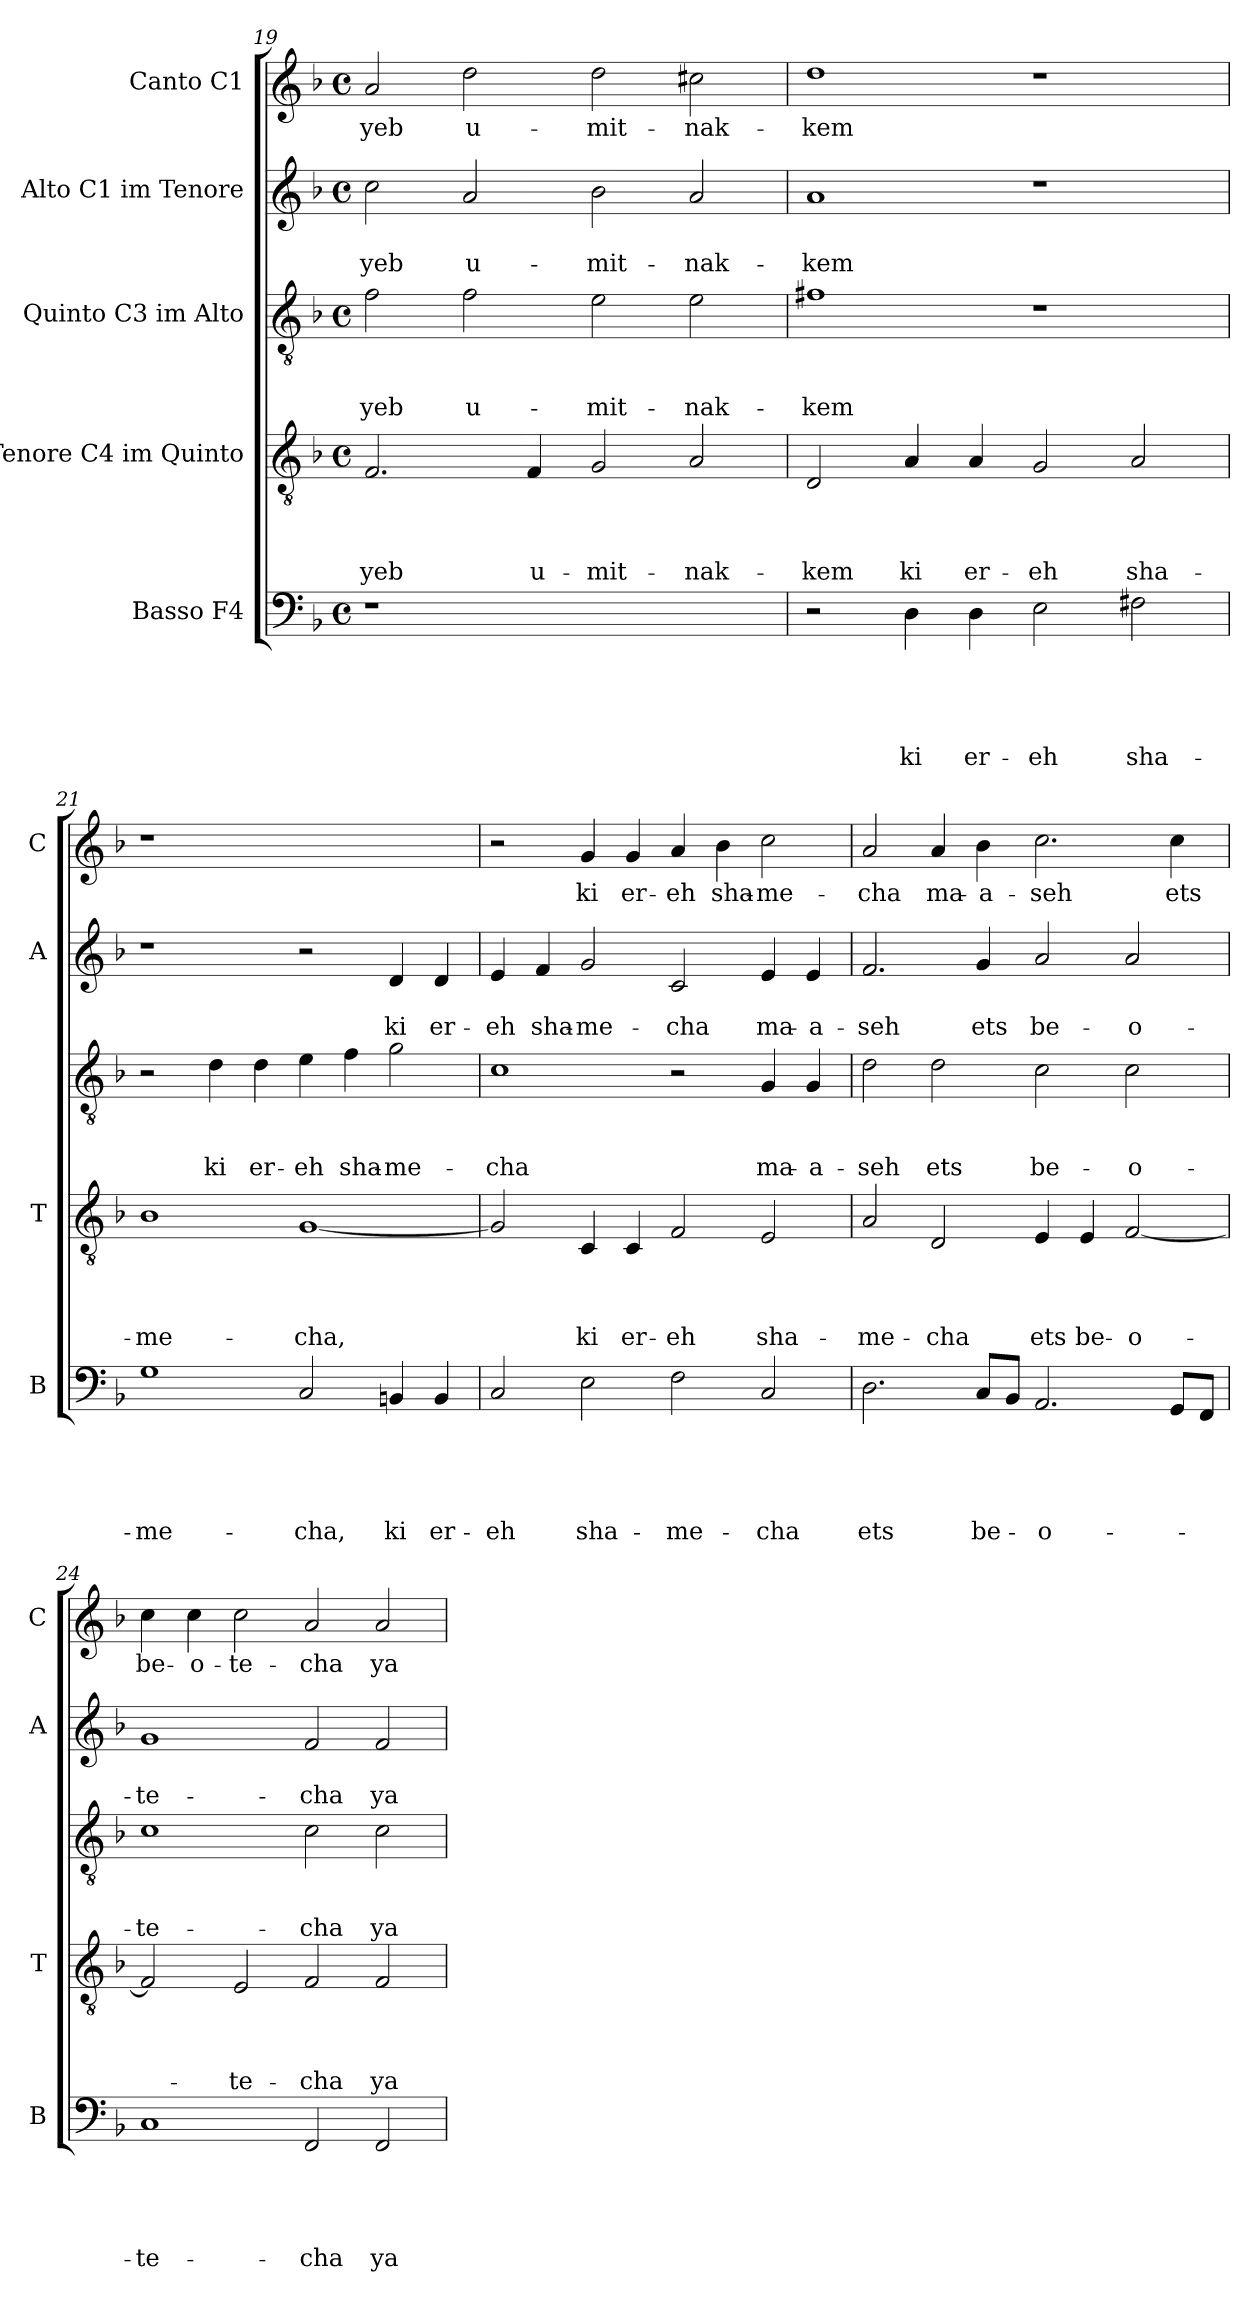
**kern	**text	**text	**text	**text	**text	**kern	**text	**text	**text	**text	**kern	**text	**text	**text	**kern	**text	**text	**kern	**text
*part5	*part5	*part5	*part5	*part5	*part5	*part4	*part4	*part4	*part4	*part4	*part3	*part3	*part3	*part3	*part2	*part2	*part2	*part1	*part1
*staff5	*staff5	*staff5	*staff5	*staff5	*staff5	*staff4	*staff4	*staff4	*staff4	*staff4	*staff3	*staff3	*staff3	*staff3	*staff2	*staff2	*staff2	*staff1	*staff1
*I"Basso F4	*	*	*	*	*	*I"Tenore C4 im  Quinto	*	*	*	*	*I"Quinto C3 im Alto	*	*	*	*I"Alto C1 im Tenore	*	*	*I"Canto C1	*
*I'B	*	*	*	*	*	*I'T	*	*	*	*	*	*	*	*	*I'A	*	*	*I'C	*
*clefF4	*	*	*	*	*	*clefGv2	*	*	*	*	*clefGv2	*	*	*	*clefG2	*	*	*clefG2	*
*k[b-]	*	*	*	*	*	*k[b-]	*	*	*	*	*k[b-]	*	*	*	*k[b-]	*	*	*k[b-]	*
*F:	*	*	*	*	*	*F:	*	*	*	*	*F:	*	*	*	*F:	*	*	*F:	*
*M4/4	*	*	*	*	*	*M4/4	*	*	*	*	*M4/4	*	*	*	*M4/4	*	*	*M4/4	*
*met(c)	*	*	*	*	*	*met(c)	*	*	*	*	*met(c)	*	*	*	*met(c)	*	*	*met(c)	*
=19	=19	=19	=19	=19	=19	=19	=19	=19	=19	=19	=19	=19	=19	=19	=19	=19	=19	=19	=19
!	!	!	!	!	!	!	!	!	!	!LO:LY:b	!	!	!	!LO:LY:b	!	!	!LO:LY:b	!	!LO:LY:b
1r	.	.	.	.	.	2.F/	.	.	.	-yeb	2f\	.	.	-yeb	2cc\	.	-yeb	2a/	-yeb
!	!	!	!	!	!	!	!	!	!	!	!	!	!	!LO:LY:b	!	!	!LO:LY:b	!	!LO:LY:b
.	.	.	.	.	.	.	.	.	.	.	2f\	.	.	u-	2a/	.	u-	2dd\	u-
!	!	!	!	!	!	!	!	!	!	!LO:LY:b	!	!	!	!	!	!	!	!	!
.	.	.	.	.	.	4F/	.	.	.	u-	.	.	.	.	.	.	.	.	.
!	!	!	!	!	!	!	!	!	!	!LO:LY:b	!	!	!	!LO:LY:b	!	!	!LO:LY:b	!	!LO:LY:b
1ryy	.	.	.	.	.	2G/	.	.	.	-mit-	2e\	.	.	-mit-	2b-\	.	-mit-	2dd\	-mit-
!	!	!	!	!	!	!	!	!	!	!LO:LY:b	!	!	!	!LO:LY:b	!	!	!LO:LY:b	!	!LO:LY:b
.	.	.	.	.	.	2A/	.	.	.	-nak-	2e\	.	.	-nak-	2a/	.	-nak-	2cc#X\	-nak-
!!LO:LB:g=z
=20	=20	=20	=20	=20	=20	=20	=20	=20	=20	=20	=20	=20	=20	=20	=20	=20	=20	=20	=20
!	!	!	!	!	!	!	!	!	!	!LO:LY:b	!	!	!	!LO:LY:b	!	!	!LO:LY:b	!	!LO:LY:b
2r	.	.	.	.	.	2D/	.	.	.	-kem	1f#X	.	.	-kem	1a	.	-kem	1dd	-kem
!	!	!	!	!	!LO:LY:b	!	!	!	!	!LO:LY:b	!	!	!	!	!	!	!	!	!
4D\	.	.	.	.	ki	4A/	.	.	.	ki	.	.	.	.	.	.	.	.	.
!	!	!	!	!	!LO:LY:b	!	!	!	!	!LO:LY:b	!	!	!	!	!	!	!	!	!
4D\	.	.	.	.	er-	4A/	.	.	.	er-	.	.	.	.	.	.	.	.	.
!	!	!	!	!	!LO:LY:b	!	!	!	!	!LO:LY:b	!	!	!	!	!	!	!	!	!
2E\	.	.	.	.	-eh	2G/	.	.	.	-eh	1r	.	.	.	1r	.	.	1r	.
!	!	!	!	!	!LO:LY:b	!	!	!	!	!LO:LY:b	!	!	!	!	!	!	!	!	!
2F#X\	.	.	.	.	sha-	2A/	.	.	.	sha-	.	.	.	.	.	.	.	.	.
=21	=21	=21	=21	=21	=21	=21	=21	=21	=21	=21	=21	=21	=21	=21	=21	=21	=21	=21	=21
!	!	!	!	!	!LO:LY:b	!	!	!	!	!LO:LY:b	!	!	!	!	!	!	!	!	!
1G	.	.	.	.	-me-	1B-	.	.	.	-me-	2r	.	.	.	1r	.	.	1r	.
!	!	!	!	!	!	!	!	!	!	!	!	!	!	!LO:LY:b	!	!	!	!	!
.	.	.	.	.	.	.	.	.	.	.	4d\	.	.	ki	.	.	.	.	.
!	!	!	!	!	!	!	!	!	!	!	!	!	!	!LO:LY:b	!	!	!	!	!
.	.	.	.	.	.	.	.	.	.	.	4d\	.	.	er-	.	.	.	.	.
!	!	!	!	!	!LO:LY:b	!	!	!	!	!LO:LY:b	!	!	!	!LO:LY:b	!	!	!	!	!
2C/	.	.	.	.	-cha,	[1G	.	.	.	-cha,	4e\	.	.	-eh	2r	.	.	1ryy	.
!	!	!	!	!	!	!	!	!	!	!	!	!	!	!LO:LY:b	!	!	!	!	!
.	.	.	.	.	.	.	.	.	.	.	4f\	.	.	sha-	.	.	.	.	.
!	!	!	!	!	!LO:LY:b	!	!	!	!	!	!	!	!	!LO:LY:b	!	!	!LO:LY:b	!	!
4BBn/	.	.	.	.	ki	.	.	.	.	.	2g\	.	.	-me-	4d/	.	ki	.	.
!	!	!	!	!	!LO:LY:b	!	!	!	!	!	!	!	!	!	!	!	!LO:LY:b	!	!
4BB/	.	.	.	.	er-	.	.	.	.	.	.	.	.	.	4d/	.	er-	.	.
=22	=22	=22	=22	=22	=22	=22	=22	=22	=22	=22	=22	=22	=22	=22	=22	=22	=22	=22	=22
!	!	!	!	!	!LO:LY:b	!	!	!	!	!	!	!	!	!LO:LY:b	!	!	!LO:LY:b	!	!
2C/	.	.	.	.	-eh	2G/]	.	.	.	.	1c	.	.	-cha	4e/	.	-eh	2r	.
!	!	!	!	!	!	!	!	!	!	!	!	!	!	!	!	!	!LO:LY:b	!	!
.	.	.	.	.	.	.	.	.	.	.	.	.	.	.	4f/	.	sha-	.	.
!	!	!	!	!	!LO:LY:b	!	!	!	!	!LO:LY:b	!	!	!	!	!	!	!LO:LY:b	!	!LO:LY:b
2E\	.	.	.	.	sha-	4C/	.	.	.	ki	.	.	.	.	2g/	.	-me-	4g/	ki
!	!	!	!	!	!	!	!	!	!	!LO:LY:b	!	!	!	!	!	!	!	!	!LO:LY:b
.	.	.	.	.	.	4C/	.	.	.	er-	.	.	.	.	.	.	.	4g/	er-
!	!	!	!	!	!LO:LY:b	!	!	!	!	!LO:LY:b	!	!	!	!	!	!	!LO:LY:b	!	!LO:LY:b
2F\	.	.	.	.	-me-	2F/	.	.	.	-eh	2r	.	.	.	2c/	.	-cha	4a/	-eh
!	!	!	!	!	!	!	!	!	!	!	!	!	!	!	!	!	!	!	!LO:LY:b
.	.	.	.	.	.	.	.	.	.	.	.	.	.	.	.	.	.	4b-\	sha-
!	!	!	!	!	!LO:LY:b	!	!	!	!	!LO:LY:b	!	!	!	!LO:LY:b	!	!	!LO:LY:b	!	!LO:LY:b
2C/	.	.	.	.	-cha	2E/	.	.	.	sha-	4G/	.	.	ma-	4e/	.	ma-	2cc\	-me-
!	!	!	!	!	!	!	!	!	!	!	!	!	!	!LO:LY:b	!	!	!LO:LY:b	!	!
.	.	.	.	.	.	.	.	.	.	.	4G/	.	.	-a-	4e/	.	-a-	.	.
=23	=23	=23	=23	=23	=23	=23	=23	=23	=23	=23	=23	=23	=23	=23	=23	=23	=23	=23	=23
!	!	!	!	!	!LO:LY:b	!	!	!	!	!LO:LY:b	!	!	!	!LO:LY:b	!	!	!LO:LY:b	!	!LO:LY:b
2.D\	.	.	.	.	ets	2A/	.	.	.	-me-	2d\	.	.	-seh	2.f/	.	-seh	2a/	-cha
!	!	!	!	!	!	!	!	!	!	!LO:LY:b	!	!	!	!LO:LY:b	!	!	!	!	!LO:LY:b
.	.	.	.	.	.	2D/	.	.	.	-cha	2d\	.	.	ets	.	.	.	4a/	ma-
!	!	!	!	!	!LO:LY:b	!	!	!	!	!	!	!	!	!	!	!	!LO:LY:b	!	!LO:LY:b
8C/L	.	.	.	.	be-	.	.	.	.	.	.	.	.	.	4g/	.	ets	4b-\	-a-
8BB-/J	.	.	.	.	.	.	.	.	.	.	.	.	.	.	.	.	.	.	.
!	!	!	!	!	!LO:LY:b	!	!	!	!	!LO:LY:b	!	!	!	!LO:LY:b	!	!	!LO:LY:b	!	!LO:LY:b
2.AA/	.	.	.	.	-o-	4E/	.	.	.	ets	2c\	.	.	be-	2a/	.	be-	2.cc\	-seh
!	!	!	!	!	!	!	!	!	!	!LO:LY:b	!	!	!	!	!	!	!	!	!
.	.	.	.	.	.	4E/	.	.	.	be-	.	.	.	.	.	.	.	.	.
!	!	!	!	!	!	!	!	!	!	!LO:LY:b	!	!	!	!LO:LY:b	!	!	!LO:LY:b	!	!
.	.	.	.	.	.	[2F/	.	.	.	-o-	2c\	.	.	-o-	2a/	.	-o-	.	.
!	!	!	!	!	!	!	!	!	!	!	!	!	!	!	!	!	!	!	!LO:LY:b
8GG/L	.	.	.	.	.	.	.	.	.	.	.	.	.	.	.	.	.	4cc\	ets
8FF/J	.	.	.	.	.	.	.	.	.	.	.	.	.	.	.	.	.	.	.
!!LO:LB:g=z
=24	=24	=24	=24	=24	=24	=24	=24	=24	=24	=24	=24	=24	=24	=24	=24	=24	=24	=24	=24
!	!	!	!	!	!LO:LY:b	!	!	!	!	!	!	!	!	!LO:LY:b	!	!	!LO:LY:b	!	!LO:LY:b
1C	.	.	.	.	-te-	2F/]	.	.	.	.	1c	.	.	-te-	1g	.	-te-	4cc\	be-
!	!	!	!	!	!	!	!	!	!	!	!	!	!	!	!	!	!	!	!LO:LY:b
.	.	.	.	.	.	.	.	.	.	.	.	.	.	.	.	.	.	4cc\	-o-
!	!	!	!	!	!	!	!	!	!	!LO:LY:b	!	!	!	!	!	!	!	!	!LO:LY:b
.	.	.	.	.	.	2E/	.	.	.	-te-	.	.	.	.	.	.	.	2cc\	-te-
!	!	!	!	!	!LO:LY:b	!	!	!	!	!LO:LY:b	!	!	!	!LO:LY:b	!	!	!LO:LY:b	!	!LO:LY:b
2FF/	.	.	.	.	-cha	2F/	.	.	.	-cha	2c\	.	.	-cha	2f/	.	-cha	2a/	-cha
!	!	!	!	!	!LO:LY:b	!	!	!	!	!LO:LY:b	!	!	!	!LO:LY:b	!	!	!LO:LY:b	!	!LO:LY:b
2FF/	.	.	.	.	ya-	2F/	.	.	.	ya-	2c\	.	.	ya-	2f/	.	ya-	2a/	ya-
=	=	=	=	=	=	=	=	=	=	=	=	=	=	=	=	=	=	=	=
*-	*-	*-	*-	*-	*-	*-	*-	*-	*-	*-	*-	*-	*-	*-	*-	*-	*-	*-	*-
